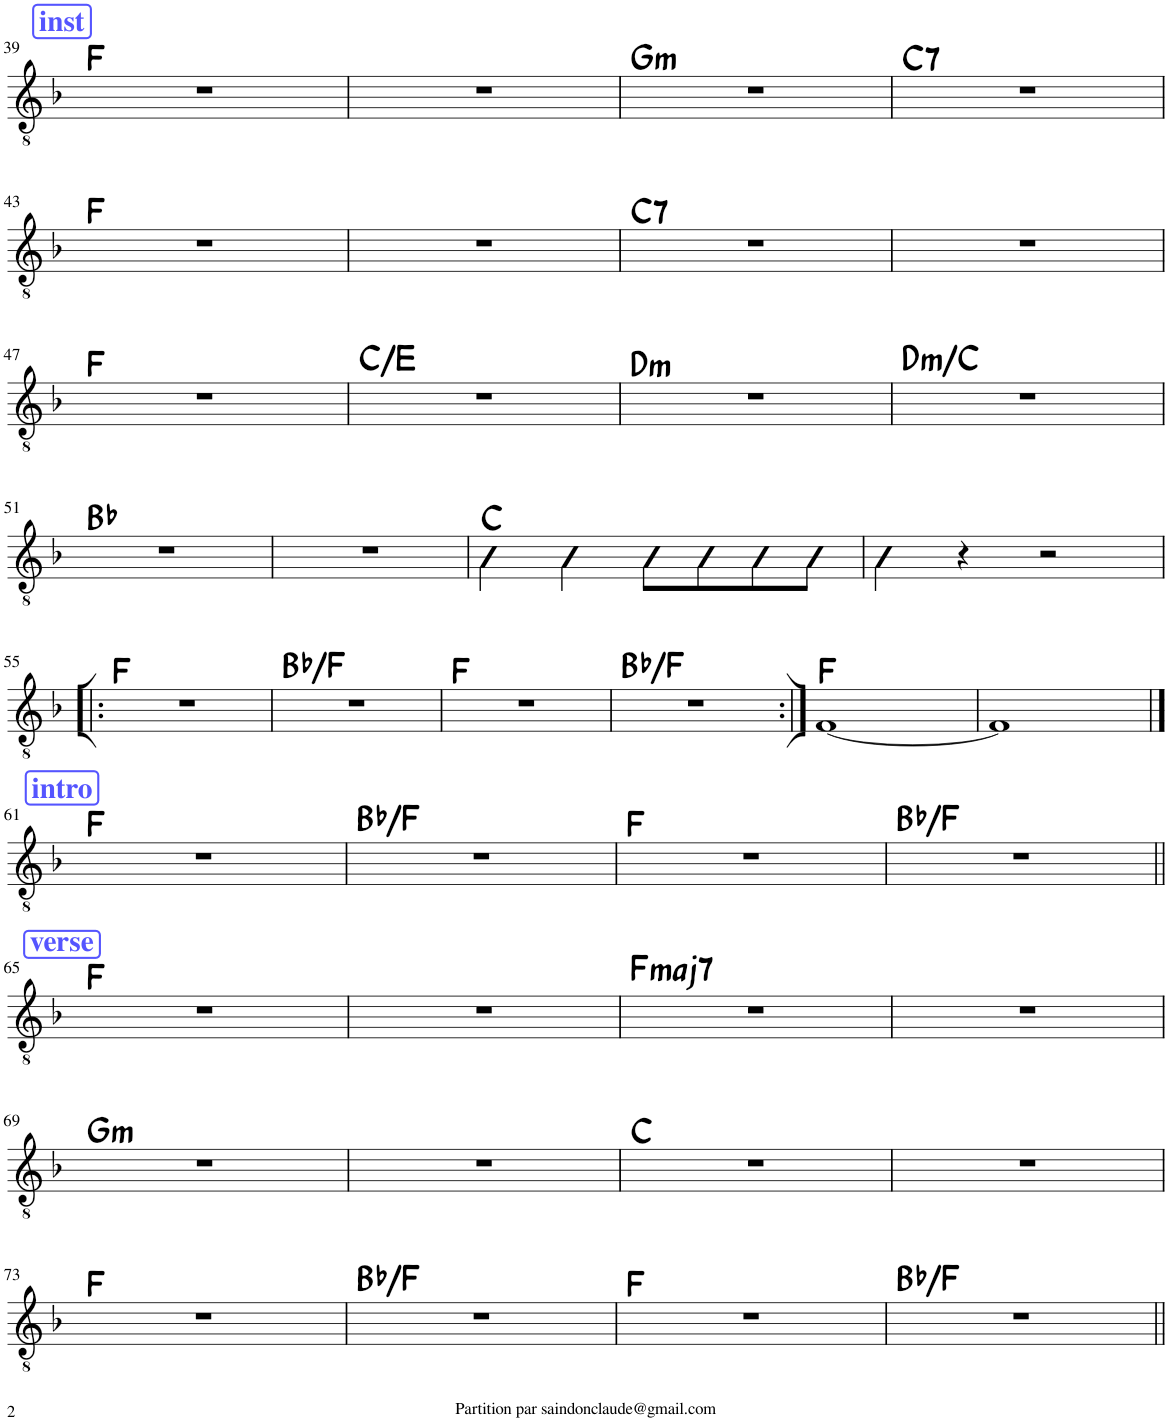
**kern	**harte
*part1	*part1
*staff1	*
*I"Classical Guitar	*
*I'Guit.	*
!!LO:PB:g=z
*clefGv2	*
*k[b-]	*
*M4/4	*
!!LO:REH:place=s1:a:B:cj:color=#5555FF:fs=14:t=inst
=39	=39
1r	F:maj
=40	=40
1r	.
=41	=41
!	!LO:H:kt=m
1r	G:min
=42	=42
!	!LO:H:kt=7
1r	C:7
!!LO:LB:g=z
=43	=43
1r	F:maj
=44	=44
1r	.
=45	=45
!	!LO:H:kt=7
1r	C:7
=46	=46
1r	.
!!LO:LB:g=z
=47	=47
1r	F:maj
=48	=48
1r	C:maj/3
=49	=49
!	!LO:H:kt=m
1r	D:min
=50	=50
!	!LO:H:kt=m
1r	D:min/b7
!!LO:LB:g=z
=51	=51
1r	Bb:maj
=52	=52
1r	.
=53	=53
4c\	C:maj
4c\	.
8c\L	.
8c\	.
8c\	.
8c\J	.
=54	=54
4c\	.
4r	.
2r	.
!!LO:LB:g=z
=55!|:	=55!|:
1r	F:maj
=56	=56
1r	Bb:maj/5
=57	=57
1r	F:maj
=58	=58
1r	Bb:maj/5
=59:|!	=59:|!
[1F	F:maj
=60	=60
1F]	.
!!LO:LB:g=z
!!LO:REH:place=s1:a:B:cj:color=#5555FF:fs=14:t=intro
==61	==61
1r	F:maj
=62	=62
1r	Bb:maj/5
=63	=63
1r	F:maj
=64	=64
1r	Bb:maj/5
!!LO:LB:g=z
!!LO:REH:place=s1:a:B:cj:color=#5555FF:fs=14:t=verse
=65||	=65||
1r	F:maj
=66	=66
1r	.
=67	=67
!	!LO:H:kt=maj7
1r	F:maj7
=68	=68
1r	.
!!LO:LB:g=z
=69	=69
!	!LO:H:kt=m
1r	G:min
=70	=70
1r	.
=71	=71
1r	C:maj
=72	=72
1r	.
!!LO:LB:g=z
=73	=73
1r	F:maj
=74	=74
1r	Bb:maj/5
=75	=75
1r	F:maj
=76	=76
1r	Bb:maj/5
=||	=||
*-	*-
